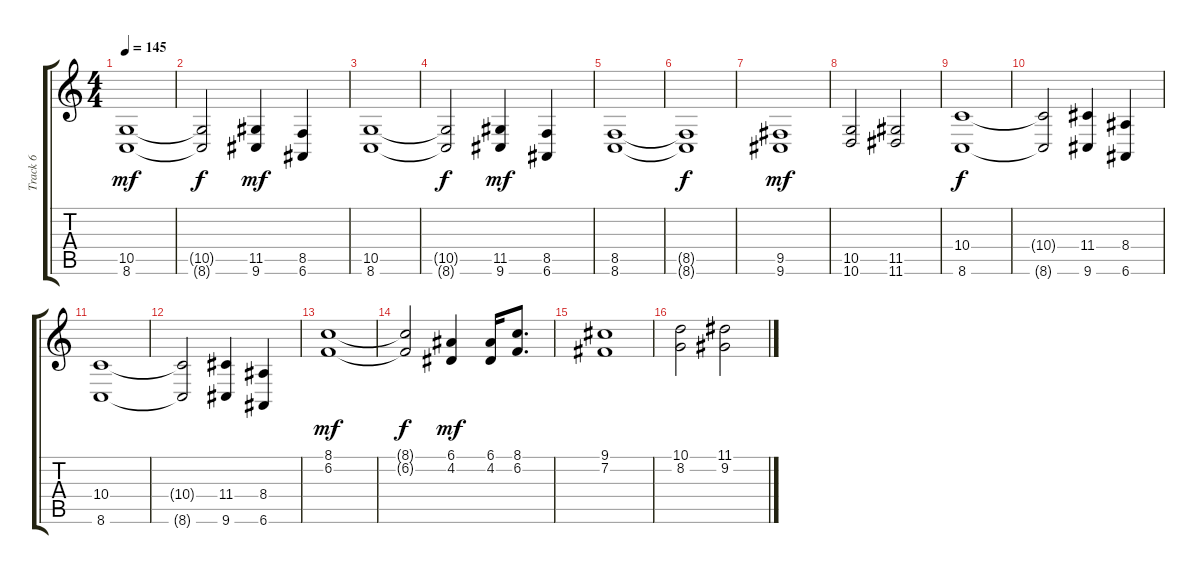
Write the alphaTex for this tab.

\track ("Track 6" "Track 6") {instrument pad4choir}
\staff {score tabs}
\tuning (E4 B3 G3 D3 A2 E2) {hide}
\ts (4 4)
\tempo 145
\clef g2
\ks c
(10.5 8.6).1{dy mf} |
(10.5{t} 8.6{t}).2{dy f} (11.5 9.6).4{dy mf} (8.5 6.6).4 |
(10.5 8.6).1 |
(10.5{t} 8.6{t}).2{dy f} (11.5 9.6).4{dy mf} (8.5 6.6).4 |
(8.5 8.6).1 |
(8.5{t} 8.6{t}).1{dy f} |
(9.5 9.6).1{dy mf} |
(10.5 10.6).2 (11.5 11.6).2 |
(10.4 8.6).1{dy f} |
(10.4{t} 8.6{t}).2 (11.4 9.6).4 (8.4 6.6).4 |
(10.4 8.6).1 |
(10.4{t} 8.6{t}).2 (11.4 9.6).4 (8.4 6.6).4 |
(8.1 6.2).1{dy mf} |
(8.1{t} 6.2{t}).2{dy f} (6.1 4.2).4{dy mf} (6.1 4.2).16 (8.1 6.2).8{d} |
(9.1 7.2).1 |
(10.1 8.2).2 (11.1 9.2).2
